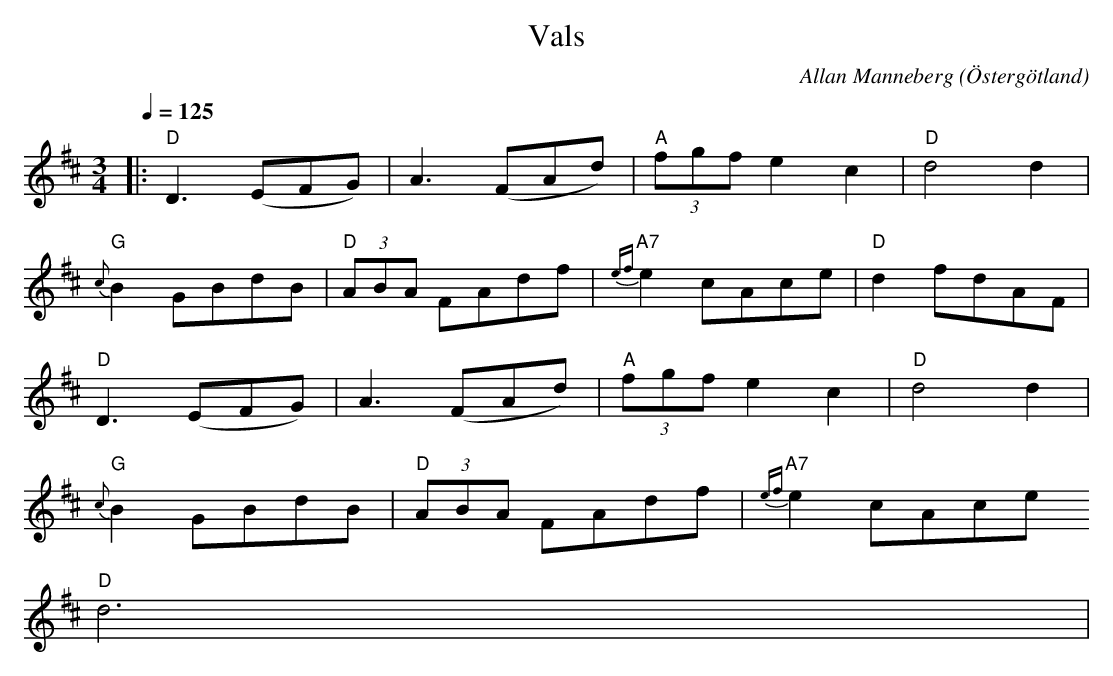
X:1
T:Vals
O:Östergötland
C:Allan Manneberg
Q:1/4=125
M: 3/4
L: 1/8
K: D
|: "D"D3(EFG) | A3(FAd) |"A" (3fgf e2 c2|"D" d4 d2|
"G" {c}B2 GBdB| "D" (3ABA FAdf | "A7" {ef}e2 cAce|"D" d2 fdAF|
"D"D3(EFG) | A3(FAd) |"A" (3fgf e2 c2|"D" d4 d2|
"G" {c}B2 GBdB| "D" (3ABA FAdf | "A7" {ef}e2 cAce
"D" d6 |
|:
